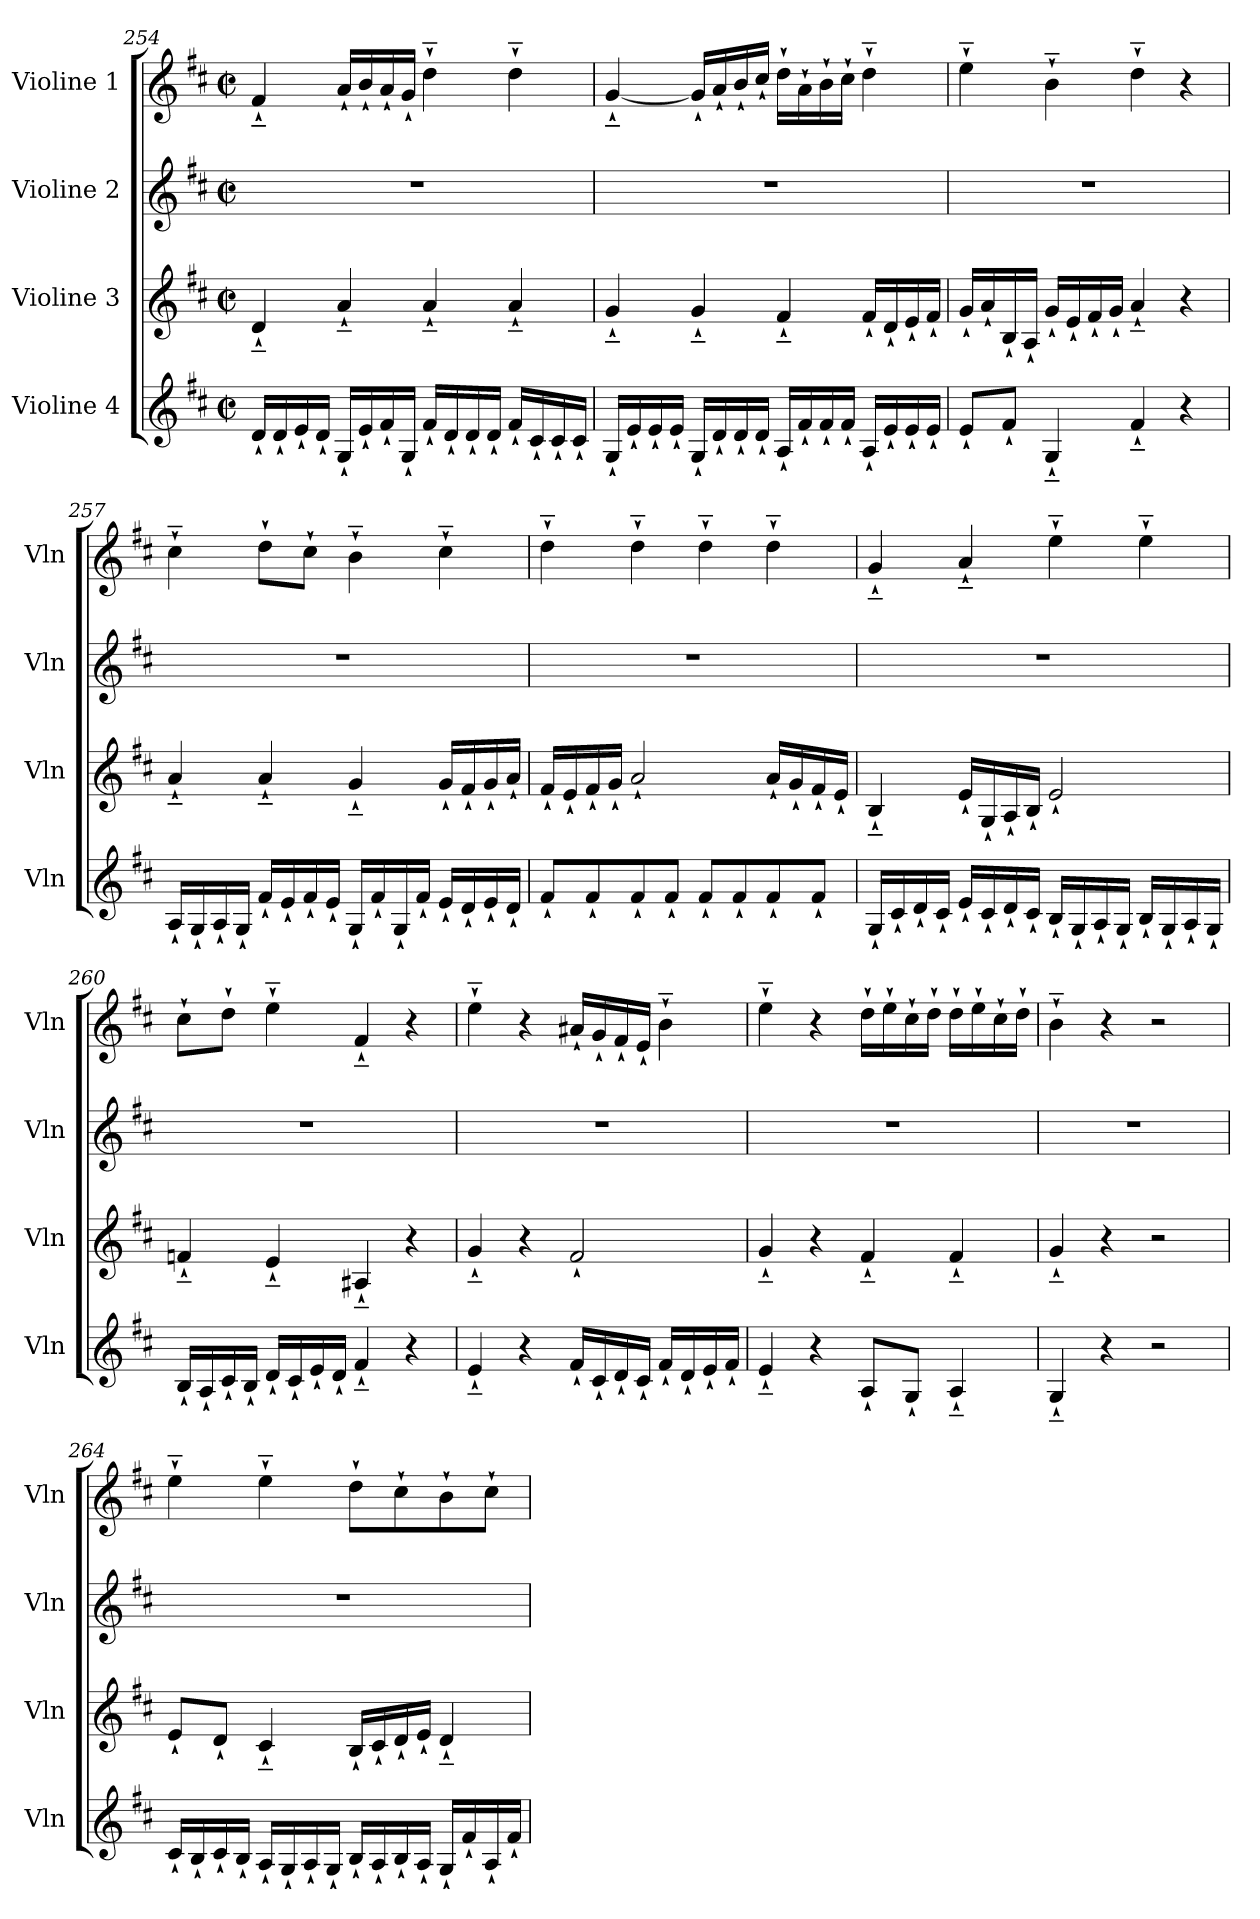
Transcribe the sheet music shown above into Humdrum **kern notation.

**kern	**kern	**kern	**kern
*part4	*part3	*part2	*part1
*staff4	*staff3	*staff2	*staff1
*I"Violine 4	*I"Violine 3	*I"Violine 2	*I"Violine 1
*I'Vln	*I'Vln	*I'Vln	*I'Vln
!!LO:LB:g=z
*clefG2	*clefG2	*clefG2	*clefG2
*k[f#c#]	*k[f#c#]	*k[f#c#]	*k[f#c#]
*D:	*D:	*D:	*D:
*M2/2	*M2/2	*M2/2	*M2/2
*met(c|)	*met(c|)	*met(c|)	*met(c|)
=254	=254	=254	=254
16d`/LL	4d~`/	1r	4f#~`/
16d`/	.	.	.
16e`/	.	.	.
16d`/JJ	.	.	.
16G`/LL	4a~`/	.	16a`/LL
16e`/	.	.	16b`/
16f#`/	.	.	16a`/
16G`/JJ	.	.	16g`/JJ
16f#`/LL	4a~`/	.	4dd~`\
16d`/	.	.	.
16d`/	.	.	.
16d`/JJ	.	.	.
16f#`/LL	4a~`/	.	4dd~`\
16c#`/	.	.	.
16c#`/	.	.	.
16c#`/JJ	.	.	.
=255	=255	=255	=255
16G`/LL	4g~`/	1r	[4g~`/
16e`/	.	.	.
16e`/	.	.	.
16e`/JJ	.	.	.
16G`/LL	4g~`/	.	16g`/LL]
16d`/	.	.	16a`/
16d`/	.	.	16b`/
16d`/JJ	.	.	16cc#`/JJ
16A`/LL	4f#~`/	.	16dd`\LL
16f#`/	.	.	16a`\
16f#`/	.	.	16b`\
16f#`/JJ	.	.	16cc#`\JJ
16A`/LL	16f#`/LL	.	4dd~`\
16e`/	16d`/	.	.
16e`/	16e`/	.	.
16e`/JJ	16f#`/JJ	.	.
=256	=256	=256	=256
8e`/L	16g`/LL	1r	4ee~`\
.	16a`/	.	.
8f#`/J	16B`/	.	.
.	16A`/JJ	.	.
4G~`/	16g`/LL	.	4b~`\
.	16e`/	.	.
.	16f#`/	.	.
.	16g`/JJ	.	.
4f#~`/	4a~`/	.	4dd~`\
4r	4r	.	4r
!!LO:LB:g=z
=257	=257	=257	=257
16A`/LL	4a~`/	1r	4cc#~`\
16G`/	.	.	.
16A`/	.	.	.
16G`/JJ	.	.	.
16f#`/LL	4a~`/	.	8dd`\L
16e`/	.	.	.
16f#`/	.	.	8cc#`\J
16e`/JJ	.	.	.
16G`/LL	4g~`/	.	4b~`\
16f#`/	.	.	.
16G`/	.	.	.
16f#`/JJ	.	.	.
16e`/LL	16g`/LL	.	4cc#~`\
16d`/	16f#`/	.	.
16e`/	16g`/	.	.
16d`/JJ	16a`/JJ	.	.
=258	=258	=258	=258
8f#`/L	16f#`/LL	1r	4dd~`\
.	16e`/	.	.
8f#`/	16f#`/	.	.
.	16g`/JJ	.	.
8f#`/	2a`/	.	4dd~`\
8f#`/J	.	.	.
8f#`/L	.	.	4dd~`\
8f#`/	.	.	.
8f#`/	16a`/LL	.	4dd~`\
.	16g`/	.	.
8f#`/J	16f#`/	.	.
.	16e`/JJ	.	.
!!LO:PB:g=z
=259	=259	=259	=259
16G`/LL	4B~`/	1r	4g~`/
16c#`/	.	.	.
16d`/	.	.	.
16c#`/JJ	.	.	.
16e`/LL	16e`/LL	.	4a~`/
16c#`/	16G`/	.	.
16d`/	16A`/	.	.
16c#`/JJ	16B`/JJ	.	.
16B`/LL	2e`/	.	4ee~`\
16G`/	.	.	.
16A`/	.	.	.
16G`/JJ	.	.	.
16B`/LL	.	.	4ee~`\
16G`/	.	.	.
16A`/	.	.	.
16G`/JJ	.	.	.
=260	=260	=260	=260
16B`/LL	4fn~`/	1r	8cc#`\L
16A`/	.	.	.
16c#`/	.	.	8dd`\J
16B`/JJ	.	.	.
16d`/LL	4e~`/	.	4ee~`\
16c#`/	.	.	.
16e`/	.	.	.
16d`/JJ	.	.	.
4f#~`/	4A#X~`/	.	4f#~`/
4r	4r	.	4r
=261	=261	=261	=261
4e~`/	4g~`/	1r	4ee~`\
4r	4r	.	4r
16f#`/LL	2f#`/	.	16a#X`/LL
16c#`/	.	.	16g`/
16d`/	.	.	16f#`/
16c#`/JJ	.	.	16e`/JJ
16f#`/LL	.	.	4b~`\
16d`/	.	.	.
16e`/	.	.	.
16f#`/JJ	.	.	.
!!LO:LB:g=z
=262	=262	=262	=262
4e~`/	4g~`/	1r	4ee~`\
4r	4r	.	4r
8A`/L	4f#~`/	.	16dd`\LL
.	.	.	16ee`\
8G`/J	.	.	16cc#`\
.	.	.	16dd`\JJ
4A~`/	4f#~`/	.	16dd`\LL
.	.	.	16ee`\
.	.	.	16cc#`\
.	.	.	16dd`\JJ
=263	=263	=263	=263
4G~`/	4g~`/	1r	4b~`\
4r	4r	.	4r
2r	2r	.	2r
=264	=264	=264	=264
16c#`/LL	8e`/L	1r	4ee~`\
16B`/	.	.	.
16c#`/	8d`/J	.	.
16B`/JJ	.	.	.
16A`/LL	4c#~`/	.	4ee~`\
16G`/	.	.	.
16A`/	.	.	.
16G`/JJ	.	.	.
16B`/LL	16B`/LL	.	8dd`\L
16A`/	16c#`/	.	.
16B`/	16d`/	.	8cc#`\
16A`/JJ	16e`/JJ	.	.
16G`/LL	4d~`/	.	8b`\
16f#`/	.	.	.
16A`/	.	.	8cc#`\J
16f#`/JJ	.	.	.
=	=	=	=
*-	*-	*-	*-
